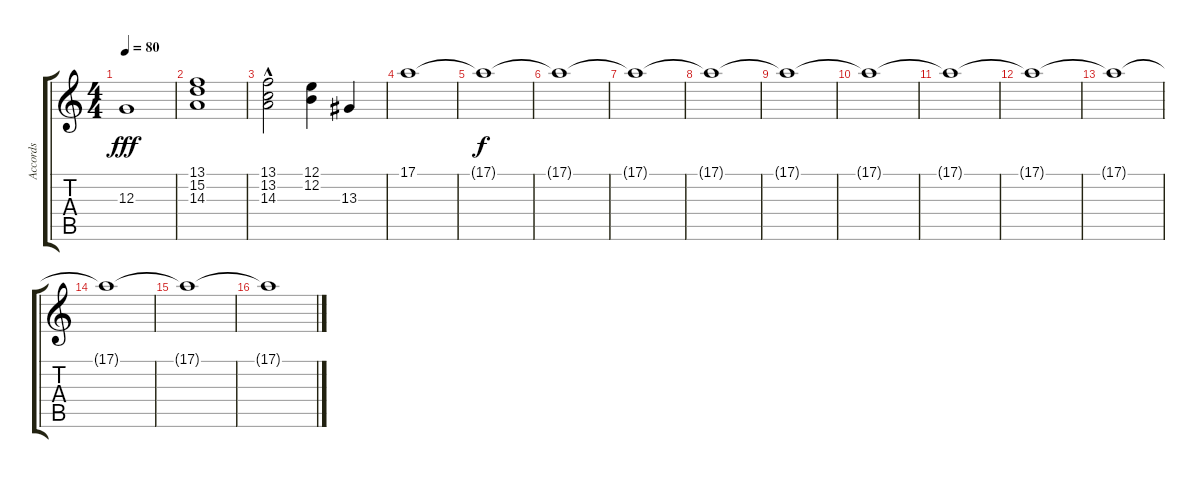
\track ("Accords" "Accords") {instrument synthstrings1}
\staff {score tabs}
\tuning (E4 B3 G3 D3 A2 E2) {hide}
\ts (4 4)
\tempo 80
\clef g2
\ks c
12.3.1{dy fff} |
(13.1 15.2 14.3).1 |
(13.1 13.2 14.3{hac}).2 (12.1 12.2).4 13.3.4 |
17.1.1 |
17.1{t}.1{dy f} |
17.1{t}.1 |
17.1{t}.1 |
17.1{t}.1 |
17.1{t}.1 |
17.1{t}.1 |
17.1{t}.1 |
17.1{t}.1 |
17.1{t}.1 |
17.1{t}.1 |
17.1{t}.1 |
17.1{t}.1
